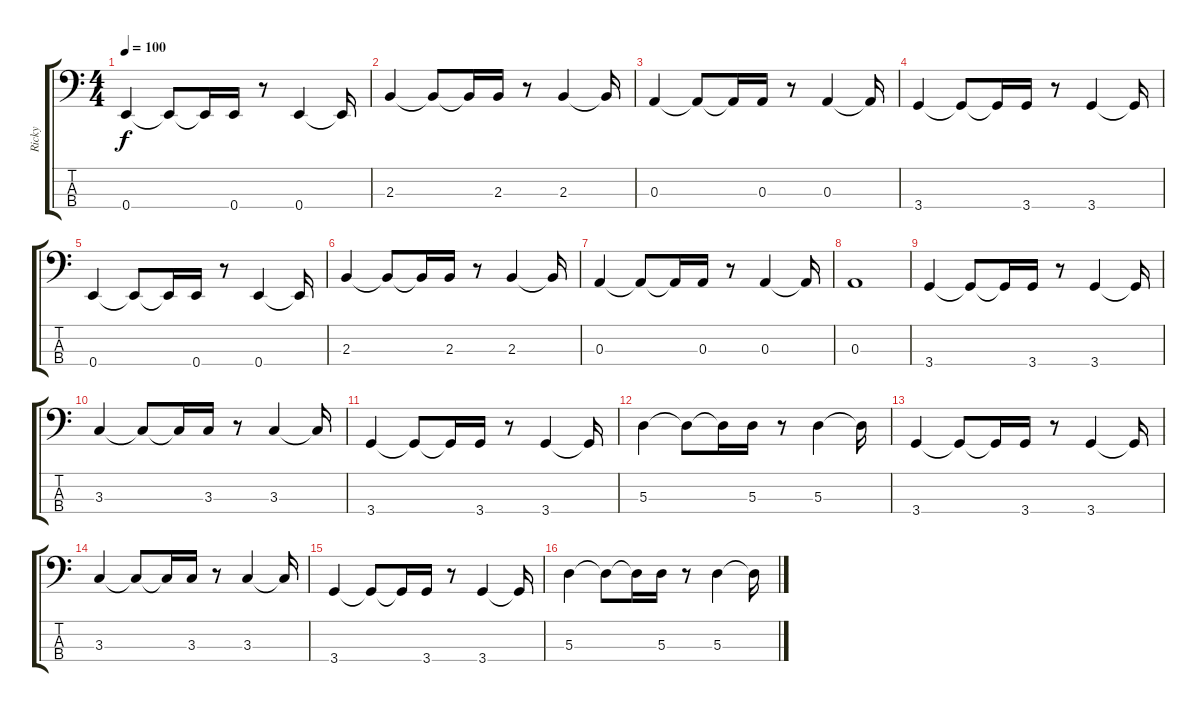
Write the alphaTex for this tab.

\track ("Ricky" "Ricky") {instrument electricbasspick}
\staff {score tabs}
\tuning (G2 D2 A1 E1) {hide}
\ts (4 4)
\tempo 100
\clef f4
\ks c
0.4.4{dy f} 0.4{t}.8 0.4{t}.16 0.4.16 r.8 0.4.4 0.4{t}.16 |
2.3.4 2.3{t}.8 2.3{t}.16 2.3.16 r.8 2.3.4 2.3{t}.16 |
0.3.4 0.3{t}.8 0.3{t}.16 0.3.16 r.8 0.3.4 0.3{t}.16 |
3.4.4 3.4{t}.8 3.4{t}.16 3.4.16 r.8 3.4.4 3.4{t}.16 |
0.4.4 0.4{t}.8 0.4{t}.16 0.4.16 r.8 0.4.4 0.4{t}.16 |
2.3.4 2.3{t}.8 2.3{t}.16 2.3.16 r.8 2.3.4 2.3{t}.16 |
0.3.4 0.3{t}.8 0.3{t}.16 0.3.16 r.8 0.3.4 0.3{t}.16 |
0.3.1 |
3.4.4 3.4{t}.8 3.4{t}.16 3.4.16 r.8 3.4.4 3.4{t}.16 |
3.3.4 3.3{t}.8 3.3{t}.16 3.3.16 r.8 3.3.4 3.3{t}.16 |
3.4.4 3.4{t}.8 3.4{t}.16 3.4.16 r.8 3.4.4 3.4{t}.16 |
5.3.4 5.3{t}.8 5.3{t}.16 5.3.16 r.8 5.3.4 5.3{t}.16 |
3.4.4 3.4{t}.8 3.4{t}.16 3.4.16 r.8 3.4.4 3.4{t}.16 |
3.3.4 3.3{t}.8 3.3{t}.16 3.3.16 r.8 3.3.4 3.3{t}.16 |
3.4.4 3.4{t}.8 3.4{t}.16 3.4.16 r.8 3.4.4 3.4{t}.16 |
5.3.4 5.3{t}.8 5.3{t}.16 5.3.16 r.8 5.3.4 5.3{t}.16
